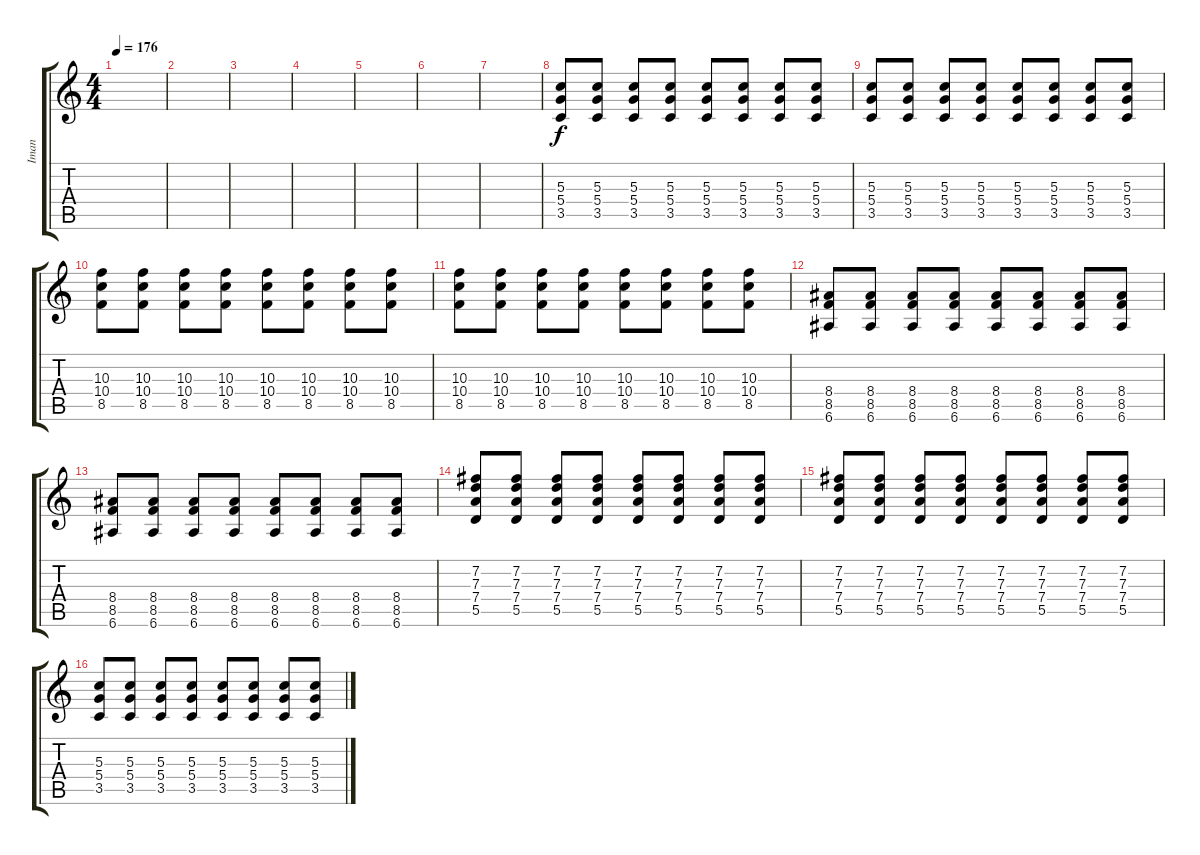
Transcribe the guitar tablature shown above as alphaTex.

\track ("Iman" "Iman") {instrument distortionguitar}
\staff {score tabs}
\tuning (E4 B3 G3 D3 A2 E2) {hide}
\ts (4 4)
\tempo 176
\clef g2
\ks c
|
|
|
|
|
|
|
(5.3 5.4 3.5).8{volume 13} (5.3 5.4 3.5).8 (5.3 5.4 3.5).8 (5.3 5.4 3.5).8 (5.3 5.4 3.5).8 (5.3 5.4 3.5).8 (5.3 5.4 3.5).8 (5.3 5.4 3.5).8 |
(5.3 5.4 3.5).8 (5.3 5.4 3.5).8 (5.3 5.4 3.5).8 (5.3 5.4 3.5).8 (5.3 5.4 3.5).8 (5.3 5.4 3.5).8 (5.3 5.4 3.5).8 (5.3 5.4 3.5).8 |
(10.3 10.4 8.5).8 (10.3 10.4 8.5).8 (10.3 10.4 8.5).8 (10.3 10.4 8.5).8 (10.3 10.4 8.5).8 (10.3 10.4 8.5).8 (10.3 10.4 8.5).8 (10.3 10.4 8.5).8 |
(10.3 10.4 8.5).8 (10.3 10.4 8.5).8 (10.3 10.4 8.5).8 (10.3 10.4 8.5).8 (10.3 10.4 8.5).8 (10.3 10.4 8.5).8 (10.3 10.4 8.5).8 (10.3 10.4 8.5).8 |
(8.4 8.5 6.6).8 (8.4 8.5 6.6).8 (8.4 8.5 6.6).8 (8.4 8.5 6.6).8 (8.4 8.5 6.6).8 (8.4 8.5 6.6).8 (8.4 8.5 6.6).8 (8.4 8.5 6.6).8 |
(8.4 8.5 6.6).8 (8.4 8.5 6.6).8 (8.4 8.5 6.6).8 (8.4 8.5 6.6).8 (8.4 8.5 6.6).8 (8.4 8.5 6.6).8 (8.4 8.5 6.6).8 (8.4 8.5 6.6).8 |
(7.2 7.3 7.4 5.5).8 (7.2 7.3 7.4 5.5).8 (7.2 7.3 7.4 5.5).8 (7.2 7.3 7.4 5.5).8 (7.2 7.3 7.4 5.5).8 (7.2 7.3 7.4 5.5).8 (7.2 7.3 7.4 5.5).8 (7.2 7.3 7.4 5.5).8 |
(7.2 7.3 7.4 5.5).8 (7.2 7.3 7.4 5.5).8 (7.2 7.3 7.4 5.5).8 (7.2 7.3 7.4 5.5).8 (7.2 7.3 7.4 5.5).8 (7.2 7.3 7.4 5.5).8 (7.2 7.3 7.4 5.5).8 (7.2 7.3 7.4 5.5).8 |
(5.3 5.4 3.5).8 (5.3 5.4 3.5).8 (5.3 5.4 3.5).8 (5.3 5.4 3.5).8 (5.3 5.4 3.5).8 (5.3 5.4 3.5).8 (5.3 5.4 3.5).8 (5.3 5.4 3.5).8
